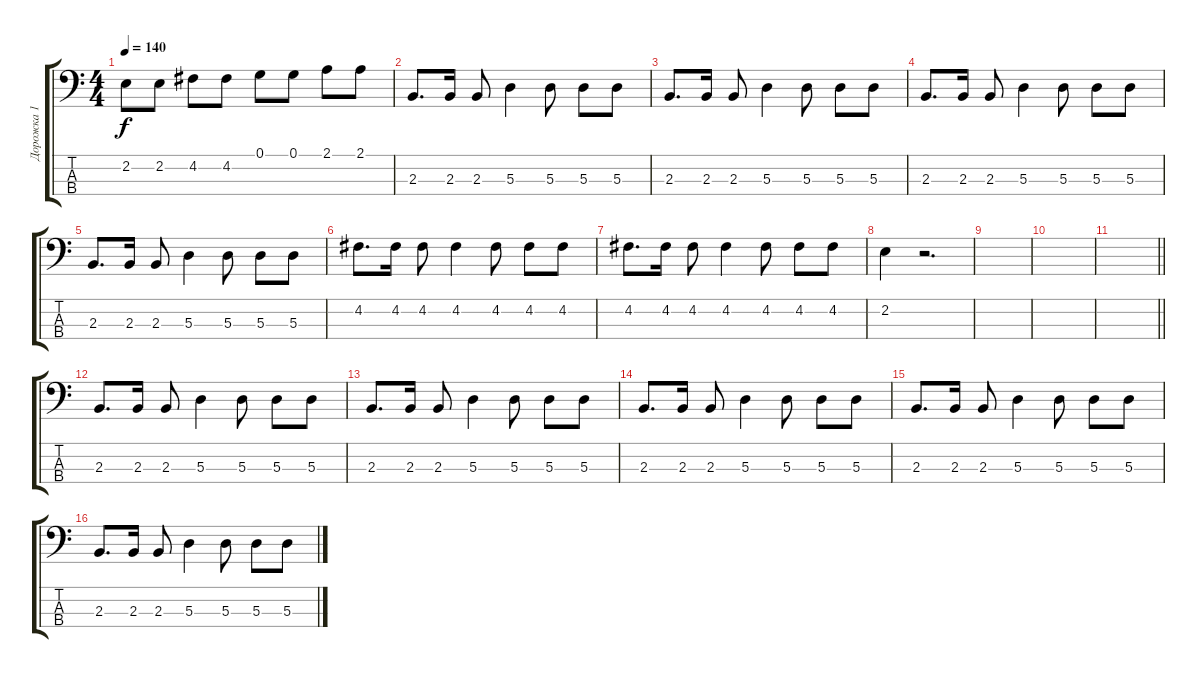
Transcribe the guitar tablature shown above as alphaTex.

\track ("Дорожка 1" "Дорожка 1") {instrument electricbassfinger}
\staff {score tabs}
\tuning (G2 D2 A1 E1) {hide}
\ts (4 4)
\tempo 140
\clef f4
\ks c
2.2.8{dy f} 2.2.8 4.2.8 4.2.8 0.1.8 0.1.8 2.1.8 2.1.8 |
2.3.8{d} 2.3.16 2.3.8 5.3.4 5.3.8 5.3.8 5.3.8 |
2.3.8{d} 2.3.16 2.3.8 5.3.4 5.3.8 5.3.8 5.3.8 |
2.3.8{d} 2.3.16 2.3.8 5.3.4 5.3.8 5.3.8 5.3.8 |
2.3.8{d} 2.3.16 2.3.8 5.3.4 5.3.8 5.3.8 5.3.8 |
4.2.8{d} 4.2.16 4.2.8 4.2.4 4.2.8 4.2.8 4.2.8 |
4.2.8{d} 4.2.16 4.2.8 4.2.4 4.2.8 4.2.8 4.2.8 |
2.2.4 r.2{d} |
|
|
\barLineRight lightlight
|
2.3.8{d} 2.3.16 2.3.8 5.3.4 5.3.8 5.3.8 5.3.8 |
2.3.8{d} 2.3.16 2.3.8 5.3.4 5.3.8 5.3.8 5.3.8 |
2.3.8{d} 2.3.16 2.3.8 5.3.4 5.3.8 5.3.8 5.3.8 |
2.3.8{d} 2.3.16 2.3.8 5.3.4 5.3.8 5.3.8 5.3.8 |
2.3.8{d} 2.3.16 2.3.8 5.3.4 5.3.8 5.3.8 5.3.8
